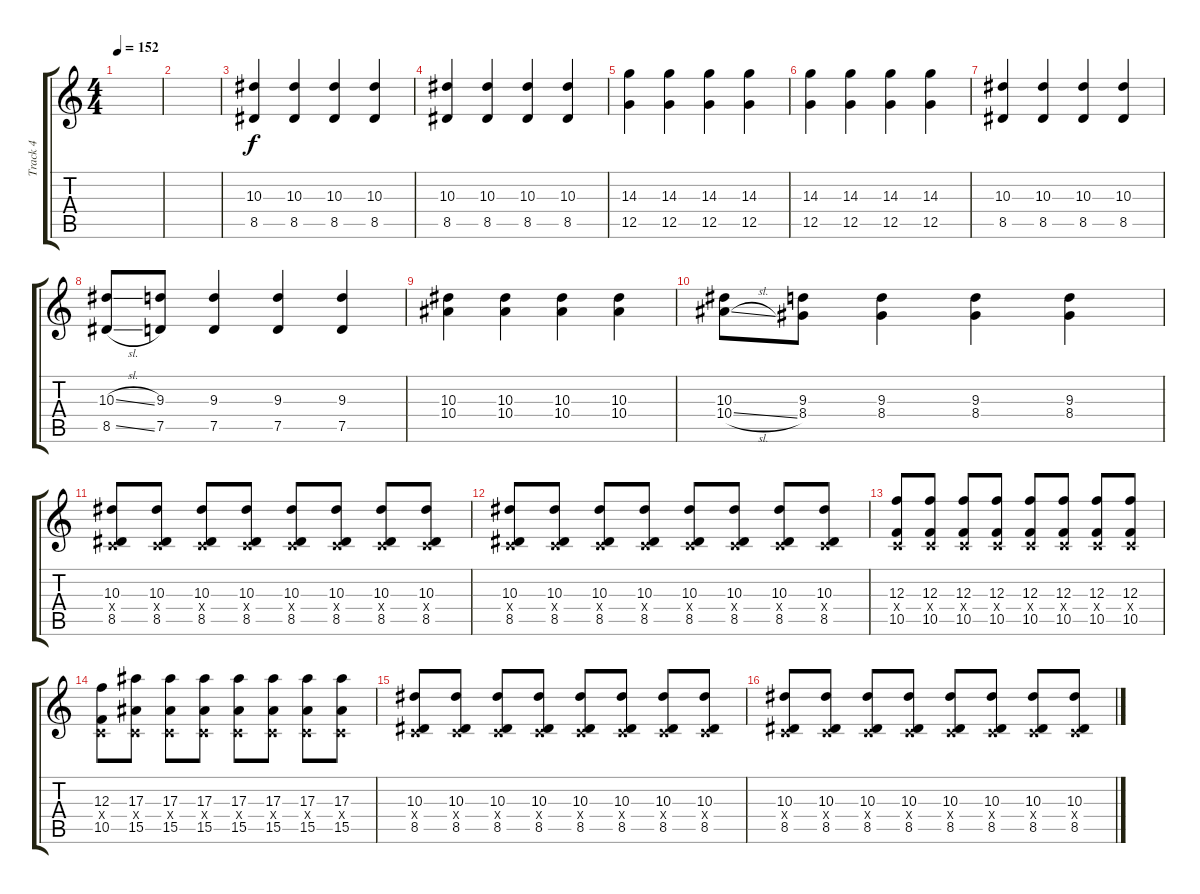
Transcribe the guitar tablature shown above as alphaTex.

\track ("Track 4" "Track 4") {instrument distortionguitar}
\staff {score tabs}
\tuning (D4 A3 F3 C3 G2 C2) {hide}
\ts (4 4)
\tempo 152
\clef g2
\ks c
|
|
(10.3 8.5).4{dy f instrument distortionguitar} (10.3 8.5).4 (10.3 8.5).4 (10.3 8.5).4 |
(10.3 8.5).4 (10.3 8.5).4 (10.3 8.5).4 (10.3 8.5).4 |
(14.3 12.5).4 (14.3 12.5).4 (14.3 12.5).4 (14.3 12.5).4 |
(14.3 12.5).4 (14.3 12.5).4 (14.3 12.5).4 (14.3 12.5).4 |
(10.3 8.5).4 (10.3 8.5).4 (10.3 8.5).4 (10.3 8.5).4 |
(10.3{sl} 8.5{sl}).8 (9.3 7.5).8 (9.3 7.5).4 (9.3 7.5).4 (9.3 7.5).4 |
(10.3 10.4).4 (10.3 10.4).4 (10.3 10.4).4 (10.3 10.4).4 |
(10.3 10.4{sl}).8 (9.3 8.4).8 (9.3 8.4).4 (9.3 8.4).4 (9.3 8.4).4 |
(10.3 0.4{x} 8.5).8 (10.3 0.4{x} 8.5).8 (10.3 0.4{x} 8.5).8 (10.3 0.4{x} 8.5).8 (10.3 0.4{x} 8.5).8 (10.3 0.4{x} 8.5).8 (10.3 0.4{x} 8.5).8 (10.3 0.4{x} 8.5).8 |
(10.3 0.4{x} 8.5).8 (10.3 0.4{x} 8.5).8 (10.3 0.4{x} 8.5).8 (10.3 0.4{x} 8.5).8 (10.3 0.4{x} 8.5).8 (10.3 0.4{x} 8.5).8 (10.3 0.4{x} 8.5).8 (10.3 0.4{x} 8.5).8 |
(12.3 0.4{x} 10.5).8 (12.3 0.4{x} 10.5).8 (12.3 0.4{x} 10.5).8 (12.3 0.4{x} 10.5).8 (12.3 0.4{x} 10.5).8 (12.3 0.4{x} 10.5).8 (12.3 0.4{x} 10.5).8 (12.3 0.4{x} 10.5).8 |
(12.3 0.4{x} 10.5).8 (17.3 0.4{x} 15.5).8 (17.3 0.4{x} 15.5).8 (17.3 0.4{x} 15.5).8 (17.3 0.4{x} 15.5).8 (17.3 0.4{x} 15.5).8 (17.3 0.4{x} 15.5).8 (17.3 0.4{x} 15.5).8 |
(10.3 0.4{x} 8.5).8 (10.3 0.4{x} 8.5).8 (10.3 0.4{x} 8.5).8 (10.3 0.4{x} 8.5).8 (10.3 0.4{x} 8.5).8 (10.3 0.4{x} 8.5).8 (10.3 0.4{x} 8.5).8 (10.3 0.4{x} 8.5).8 |
(10.3 0.4{x} 8.5).8 (10.3 0.4{x} 8.5).8 (10.3 0.4{x} 8.5).8 (10.3 0.4{x} 8.5).8 (10.3 0.4{x} 8.5).8 (10.3 0.4{x} 8.5).8 (10.3 0.4{x} 8.5).8 (10.3 0.4{x} 8.5).8
